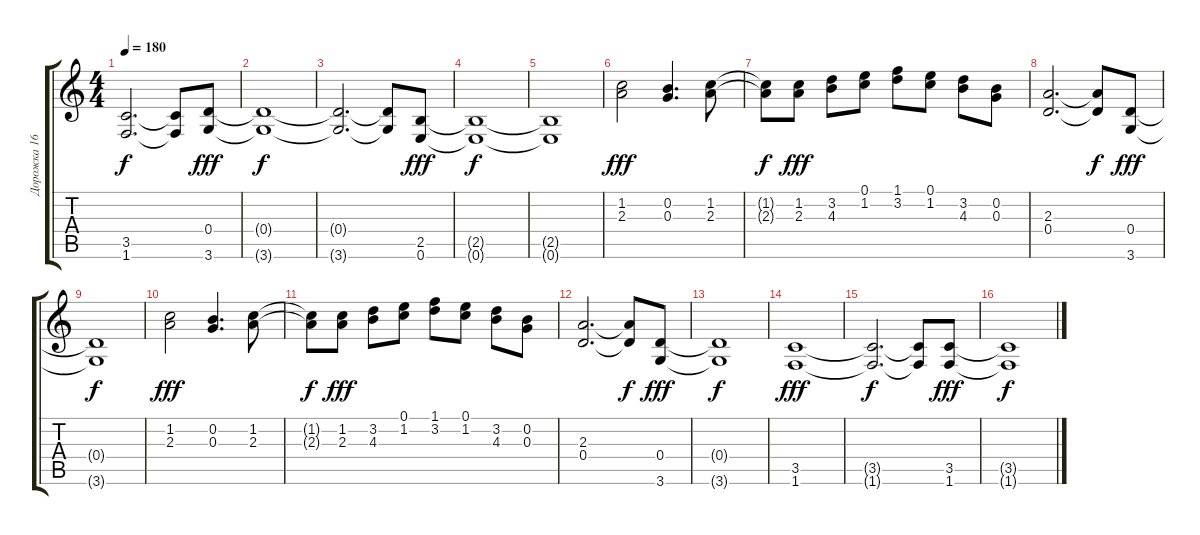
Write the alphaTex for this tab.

\track ("Дорожка 16" "Дорожка 16") {instrument distortionguitar}
\staff {score tabs}
\tuning (E4 B3 G3 D3 A2 E2) {hide}
\ts (4 4)
\tempo 180
\clef g2
\ks c
(3.5{t} 1.6{t}).2{d dy f} (3.5{t} 1.6{t}).8 (0.4 3.6).8{dy fff} |
(0.4{t} 3.6{t}).1{dy f} |
(0.4{t} 3.6{t}).2{d} (0.4{t} 3.6{t}).8 (2.5 0.6).8{dy fff} |
(2.5{t} 0.6{t}).1{dy f} |
(2.5{t} 0.6{t}).1 |
(1.2 2.3).2{dy fff} (0.2 0.3).4{d} (1.2 2.3).8 |
(1.2{t} 2.3{t}).8{dy f} (1.2 2.3).8{dy fff} (3.2 4.3).8 (0.1 1.2).8 (1.1 3.2).8 (0.1 1.2).8 (3.2 4.3).8 (0.2 0.3).8 |
(2.3 0.4).2{d} (2.3{t} 0.4{t}).8{dy f} (0.4 3.6).8{dy fff} |
(0.4{t} 3.6{t}).1{dy f} |
(1.2 2.3).2{dy fff} (0.2 0.3).4{d} (1.2 2.3).8 |
(1.2{t} 2.3{t}).8{dy f} (1.2 2.3).8{dy fff} (3.2 4.3).8 (0.1 1.2).8 (1.1 3.2).8 (0.1 1.2).8 (3.2 4.3).8 (0.2 0.3).8 |
(2.3 0.4).2{d} (2.3{t} 0.4{t}).8{dy f} (0.4 3.6).8{dy fff} |
(0.4{t} 3.6{t}).1{dy f} |
(3.5 1.6).1{dy fff} |
(3.5{t} 1.6{t}).2{d dy f} (3.5{t} 1.6{t}).8 (3.5 1.6).8{dy fff} |
(3.5{t} 1.6{t}).1{dy f}
